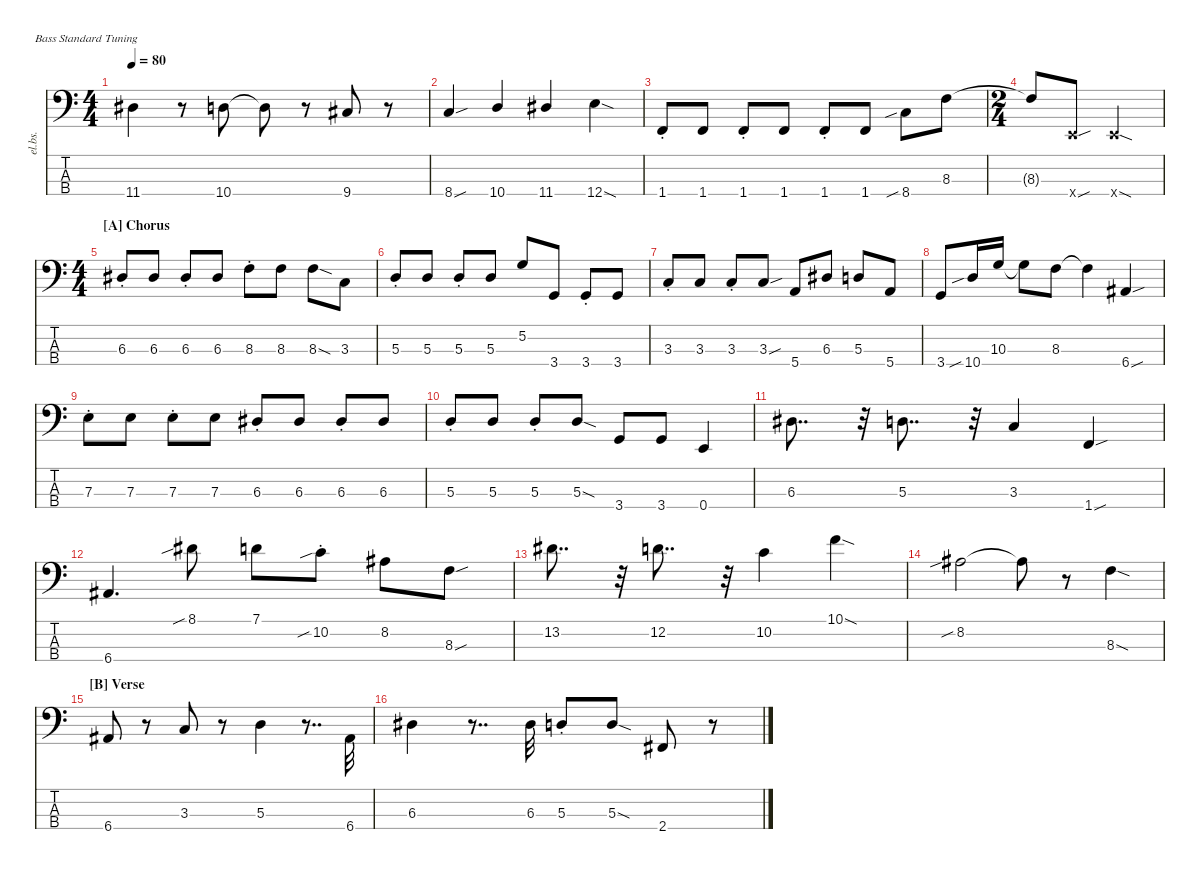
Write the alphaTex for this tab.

\defaultSystemsLayout 4
\hideDynamics
\bracketExtendMode nobrackets
\track ("Electric Bass" "el.bs.") {mute instrument electricbassfinger}
\staff {score tabs}
\tuning (G2 D2 A1 E1)
\ts (4 4)
\tempo 80
\clef f4
\ks c
11.4{acc #}.4{dy mf beam Down} r.8{beam Down} 10.4.8{beam Down} 10.4{t}.8{beam Down} r.8{beam Down} 9.4{acc #}.8{beam Up} r.8{beam Down} |
8.4{sou}.4{beam Up} 10.4.4{beam Up} 11.4{acc #}.4{beam Up} 12.4{sod}.4{beam Down} |
1.4{st}.8{beam Up} 1.4.8{beam Up} 1.4{st}.8{beam Up} 1.4.8{beam Up} 1.4{st}.8{beam Up} 1.4.8{beam Up} 8.4{sib}.8{beam Down} 8.3.8{beam Down} |
\ts (2 4)
\beaming (8 2 2)
8.3{t}.8{beam Up} 0.4{sou x}.8{beam Up} 0.4{sod x}.4{beam Up} |
\ts (4 4)
\beaming (8 2 2 2 2)
\section ("A" "Chorus")
6.3{st acc #}.8{beam Up} 6.3{acc #}.8{beam Up} 6.3{st acc #}.8{beam Up} 6.3{acc #}.8{beam Up} 8.3{st}.8{beam Down} 8.3.8{beam Down} 8.3{sod}.8{beam Down} 3.3.8{beam Down} |
5.3{st}.8{beam Up} 5.3.8{beam Up} 5.3{st}.8{beam Up} 5.3.8{beam Up} 5.2.8{beam Up} 3.4.8{beam Up} 3.4{st}.8{beam Up} 3.4.8{beam Up} |
3.3{st}.8{beam Up} 3.3.8{beam Up} 3.3{st}.8{beam Up} 3.3{sou}.8{beam Up} 5.4.8{beam Up} 6.3{acc #}.8{beam Up} 5.3.8{beam Up} 5.4.8{beam Up} |
3.4.8{beam Up} 10.4{sib}.16{beam Up} 10.3.16{beam Up} 10.3{t}.8{beam Down} 8.3.8{beam Down} 8.3{t}.4{beam Down} 6.4{sou acc #}.4{beam Up} |
7.3{st}.8{beam Down} 7.3.8{beam Down} 7.3{st}.8{beam Down} 7.3.8{beam Down} 6.3{st acc #}.8{beam Up} 6.3{acc #}.8{beam Up} 6.3{st acc #}.8{beam Up} 6.3{acc #}.8{beam Up} |
5.3{st}.8{beam Up} 5.3.8{beam Up} 5.3{st}.8{beam Up} 5.3{sod}.8{beam Up} 3.4.8{beam Up} 3.4.8{beam Up} 0.4.4{beam Up} |
6.3{acc #}.8{dd beam Down} r.32{beam Down} 5.3.8{dd beam Down} r.32{beam Down} 3.3.4{beam Up} 1.4{sou}.4{beam Up} |
6.4{acc #}.4{d beam Up} 8.1{sib acc #}.8{beam Down} 7.1.8{beam Down} 10.2{sib st}.8{beam Down} 8.2{acc #}.8{beam Down} 8.3{sou}.8{beam Down} |
13.2{acc #}.8{dd beam Down} r.32{beam Down} 12.2.8{dd beam Down} r.32{beam Down} 10.2.4{beam Down} 10.1{sod}.4{beam Down} |
8.2{sib acc #}.2{beam Down} 8.2{t acc #}.8{beam Down} r.8{beam Down} 8.3{sod}.4{beam Down} |
\section ("B" "Verse")
6.4{acc #}.8{beam Up} r.8{beam Down} 3.3.8{beam Up} r.8{beam Down} 5.3.4{beam Down} r.8{dd beam Down} 6.4{acc #}.32{beam Up} |
6.3{acc #}.4{beam Down} r.8{dd beam Down} 6.3{acc #}.32{beam Down} 5.3{st}.8{beam Up} 5.3{sod}.8{beam Up} 2.4{acc #}.8{beam Up} r.8{beam Down}
